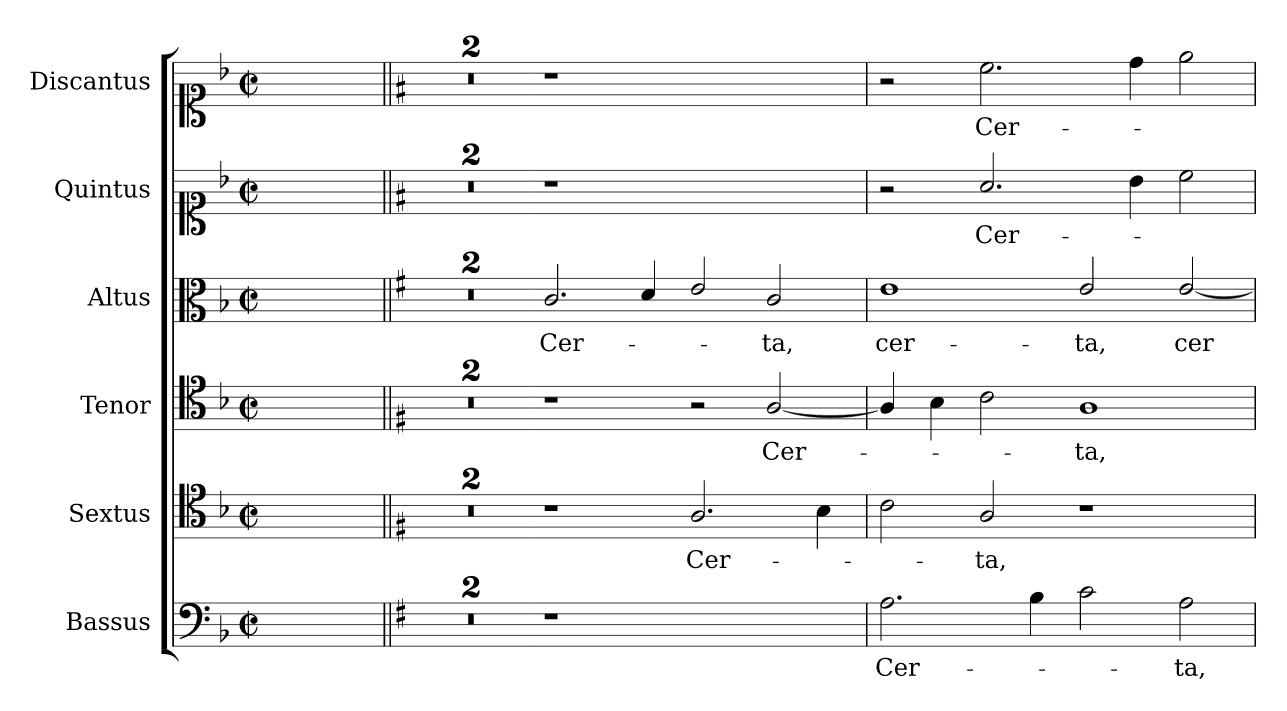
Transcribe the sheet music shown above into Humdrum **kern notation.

**kern	**text	**kern	**text	**kern	**text	**kern	**text	**kern	**text	**kern	**text
*part6	*part6	*part5	*part5	*part4	*part4	*part3	*part3	*part2	*part2	*part1	*part1
*staff6	*staff6	*staff5	*staff5	*staff4	*staff4	*staff3	*staff3	*staff2	*staff2	*staff1	*staff1
*I"Bassus	*	*I"Sextus	*	*I"Tenor	*	*I"Altus	*	*I"Quintus	*	*I"Discantus	*
*I'B	*	*I'S	*	*I'T	*	*I'A	*	*I'Q	*	*I'D	*
*clefF4	*	*clefC4	*	*clefC4	*	*clefC3	*	*clefC1	*	*clefC1	*
*k[b-]	*	*k[b-]	*	*k[b-]	*	*k[b-]	*	*k[b-]	*	*k[b-]	*
*F:	*	*F:	*	*F:	*	*F:	*	*F:	*	*F:	*
*M2/2	*	*M2/2	*	*M2/2	*	*M2/2	*	*M2/2	*	*M2/2	*
*met(c|)	*	*met(c|)	*	*met(c|)	*	*met(c|)	*	*met(c|)	*	*met(c|)	*
=1	=1	=1	=1	=1	=1	=1	=1	=1	=1	=1	=1
1ryy	.	1ryy	.	1ryy	.	1ryy	.	1ryy	.	1ryy	.
=2||	=2||	=2||	=2||	=2||	=2||	=2||	=2||	=2||	=2||	=2||	=2||
*k[f#]	*	*k[f#]	*	*k[f#]	*	*k[f#]	*	*k[f#]	*	*k[f#]	*
*G:	*	*G:	*	*G:	*	*G:	*	*G:	*	*G:	*
1r	.	1r	.	1r	.	1r	.	1r	.	1r	.
=3	=3	=3	=3	=3	=3	=3	=3	=3	=3	=3	=3
*	*	*clefGv2	*	*clefGv2	*	*clefG2	*	*clefG2	*	*clefG2	*
1ryy	.	1ryy	.	1ryy	.	1ryy	.	1ryy	.	1ryy	.
=3X1-	=3X1-	=3X1-	=3X1-	=3X1-	=3X1-	=3X1-	=3X1-	=3X1-	=3X1-	=3X1-	=3X1-
!	!	!	!	!	!	!	!LO:LY:b	!	!	!	!
1r	.	1r	.	1r	.	2.c/	Cer-	1r	.	1r	.
.	.	.	.	.	.	4d/	.	.	.	.	.
!	!	!	!LO:LY:b	!	!	!	!	!	!	!	!
1ryy	.	2.A/	Cer-	2r	.	2e/	.	1ryy	.	1ryy	.
!	!	!	!	!	!LO:LY:b	!	!LO:LY:b	!	!	!	!
.	.	.	.	[2A/	Cer-	2c/	-ta,	.	.	.	.
.	.	4B\	.	.	.	.	.	.	.	.	.
=4	=4	=4	=4	=4	=4	=4	=4	=4	=4	=4	=4
!	!LO:LY:b	!	!	!	!	!	!LO:LY:b	!	!	!	!
2.A\	Cer-	2c\	.	4A/]	.	1e	cer-	2r	.	2r	.
.	.	.	.	4B\	.	.	.	.	.	.	.
!	!	!	!LO:LY:b	!	!	!	!	!	!LO:LY:b	!	!LO:LY:b
.	.	2A/	-ta,	2c\	.	.	.	2.a/	Cer-	2.cc\	Cer-
4B\	.	.	.	.	.	.	.	.	.	.	.
!	!	!	!	!	!LO:LY:b	!	!LO:LY:b	!	!	!	!
2c\	.	1r	.	1A	-ta,	2e/	-ta,	.	.	.	.
.	.	.	.	.	.	.	.	4b\	.	4dd\	.
!	!LO:LY:b	!	!	!	!	!	!LO:LY:b	!	!	!	!
2A\	-ta,	.	.	.	.	[2e/	cer-	2cc\	.	2ee\	.
=	=	=	=	=	=	=	=	=	=	=	=
*-	*-	*-	*-	*-	*-	*-	*-	*-	*-	*-	*-
